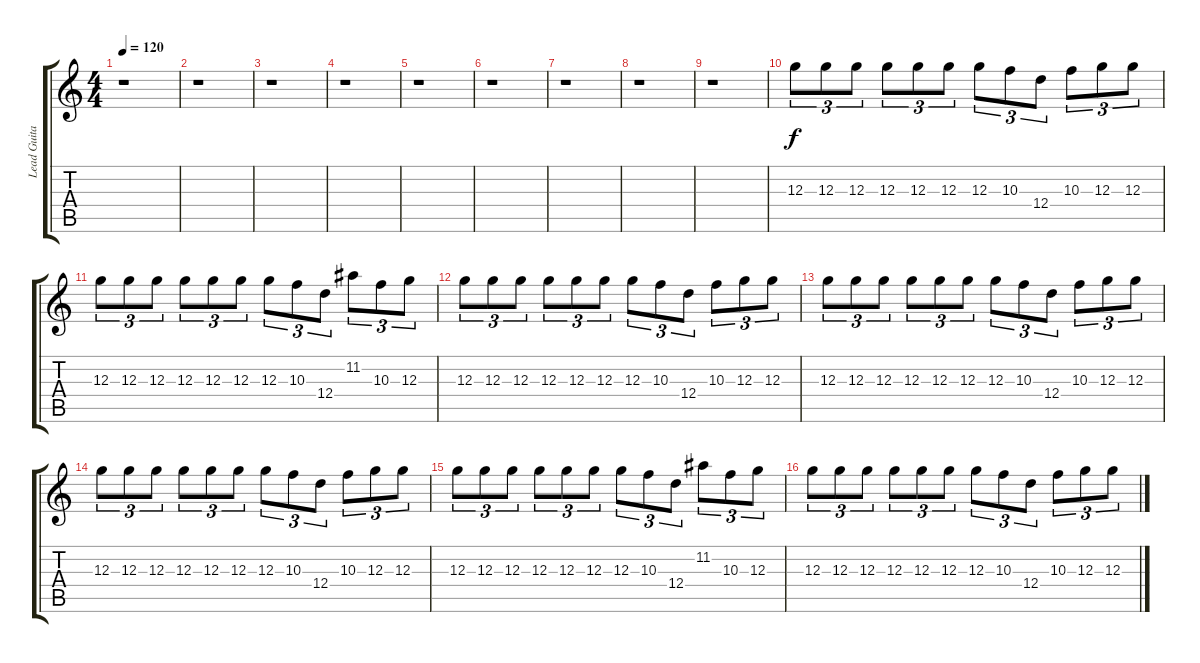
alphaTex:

\track ("Lead Guitar" "Lead Guita") {instrument distortionguitar}
\staff {score tabs}
\tuning (E4 B3 G3 D3 A2 E2) {hide}
\ts (4 4)
\tempo 120
\clef g2
\ks c
r.1{dy f instrument distortionguitar} |
r.1 |
r.1 |
r.1 |
r.1 |
r.1 |
r.1 |
r.1 |
r.1 |
12.3.8{tu (3 2)} 12.3.8{tu (3 2)} 12.3.8{tu (3 2)} 12.3.8{tu (3 2)} 12.3.8{tu (3 2)} 12.3.8{tu (3 2)} 12.3.8{tu (3 2)} 10.3.8{tu (3 2)} 12.4.8{tu (3 2)} 10.3.8{tu (3 2)} 12.3.8{tu (3 2)} 12.3.8{tu (3 2)} |
12.3.8{tu (3 2)} 12.3.8{tu (3 2)} 12.3.8{tu (3 2)} 12.3.8{tu (3 2)} 12.3.8{tu (3 2)} 12.3.8{tu (3 2)} 12.3.8{tu (3 2)} 10.3.8{tu (3 2)} 12.4.8{tu (3 2)} 11.2.8{tu (3 2)} 10.3.8{tu (3 2)} 12.3.8{tu (3 2)} |
12.3.8{tu (3 2)} 12.3.8{tu (3 2)} 12.3.8{tu (3 2)} 12.3.8{tu (3 2)} 12.3.8{tu (3 2)} 12.3.8{tu (3 2)} 12.3.8{tu (3 2)} 10.3.8{tu (3 2)} 12.4.8{tu (3 2)} 10.3.8{tu (3 2)} 12.3.8{tu (3 2)} 12.3.8{tu (3 2)} |
12.3.8{tu (3 2)} 12.3.8{tu (3 2)} 12.3.8{tu (3 2)} 12.3.8{tu (3 2)} 12.3.8{tu (3 2)} 12.3.8{tu (3 2)} 12.3.8{tu (3 2)} 10.3.8{tu (3 2)} 12.4.8{tu (3 2)} 10.3.8{tu (3 2)} 12.3.8{tu (3 2)} 12.3.8{tu (3 2)} |
12.3.8{tu (3 2)} 12.3.8{tu (3 2)} 12.3.8{tu (3 2)} 12.3.8{tu (3 2)} 12.3.8{tu (3 2)} 12.3.8{tu (3 2)} 12.3.8{tu (3 2)} 10.3.8{tu (3 2)} 12.4.8{tu (3 2)} 10.3.8{tu (3 2)} 12.3.8{tu (3 2)} 12.3.8{tu (3 2)} |
12.3.8{tu (3 2)} 12.3.8{tu (3 2)} 12.3.8{tu (3 2)} 12.3.8{tu (3 2)} 12.3.8{tu (3 2)} 12.3.8{tu (3 2)} 12.3.8{tu (3 2)} 10.3.8{tu (3 2)} 12.4.8{tu (3 2)} 11.2.8{tu (3 2)} 10.3.8{tu (3 2)} 12.3.8{tu (3 2)} |
12.3.8{tu (3 2)} 12.3.8{tu (3 2)} 12.3.8{tu (3 2)} 12.3.8{tu (3 2)} 12.3.8{tu (3 2)} 12.3.8{tu (3 2)} 12.3.8{tu (3 2)} 10.3.8{tu (3 2)} 12.4.8{tu (3 2)} 10.3.8{tu (3 2)} 12.3.8{tu (3 2)} 12.3.8{tu (3 2)}
